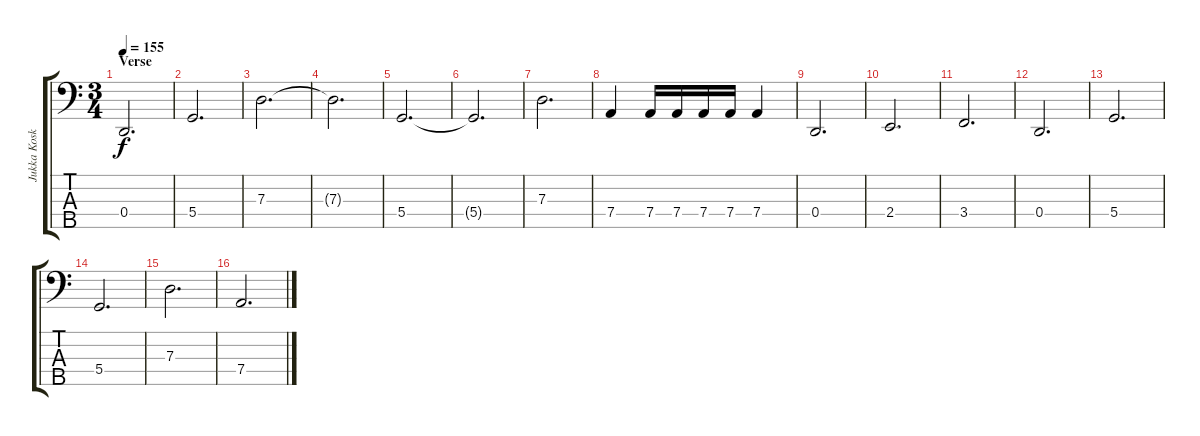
\track ("Jukka Koskinen" "Jukka Kosk") {instrument electricbasspick}
\staff {score tabs}
\tuning (F2 C2 G1 D1 A0) {hide}
\ts (3 4)
\section ("" "Verse")
\tempo 155
\clef f4
\ks c
0.4.2{d dy f} |
5.4.2{d} |
7.3.2{d} |
7.3{t}.2{d} |
5.4.2{d} |
5.4{t}.2{d} |
7.3.2{d} |
7.4.4 7.4.16 7.4.16 7.4.16 7.4.16 7.4.4 |
0.4.2{d} |
2.4.2{d} |
3.4.2{d} |
0.4.2{d} |
5.4.2{d} |
5.4.2{d} |
7.3.2{d} |
7.4.2{d}
